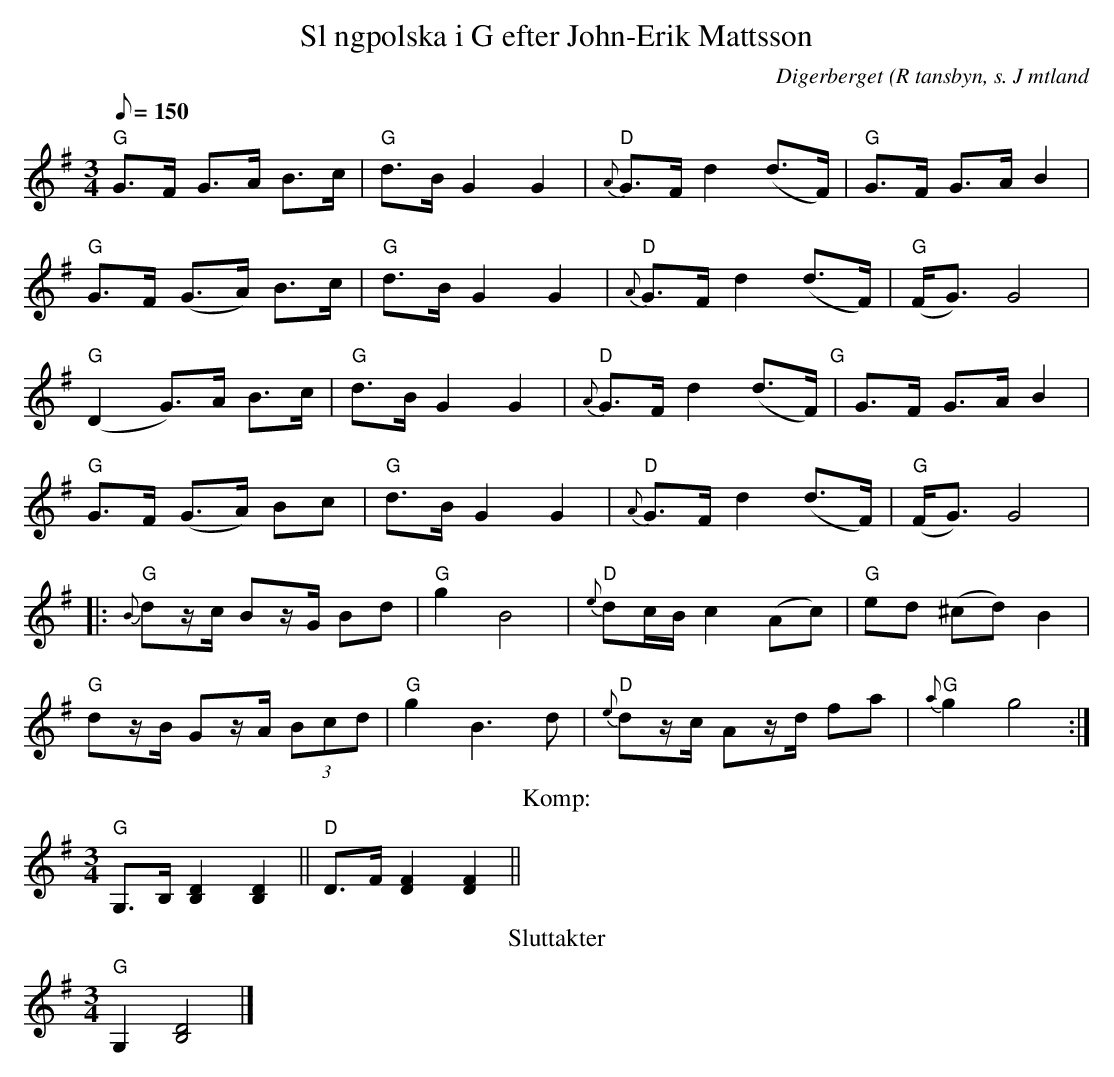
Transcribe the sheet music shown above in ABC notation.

X:1
T:Sl ngpolska i G efter John-Erik Mattsson
O:Digerberget (R tansbyn, s. J mtland
M:3/4
L:1/8
Q:150
K:G
"G"G>F G>A B>c|"G"d>B G2 G2|"D"{A}G>F d2 (d>F)|"G"G>F G>A B2|!
"G"G>F (G>A) B>c|"G"d>B G2 G2|"D"{A}G>F d2 (d>F)|"G"(F<G) G4|!
"G"(D2 G)>A B>c|"G"d>B G2 G2|"D"{A}G>F d2 (d>F)"G"|G>F G>A B2|!
"G"G>F (G>A) Bc|"G"d>B G2 G2|"D"{A}G>F d2 (d>F)|"G"(F<G) G4|!
|:"G"{B}dz/c/ Bz/G/ Bd|"G"g2 B4|"D"{e}dc/B/ c2 (Ac)|"G"ed (^cd) B2|!
"G"dz/B/ Gz/A/ (3Bcd|"G"g2 B3d|"D"{e}dz/c/ Az/d/ fa|"G"{a}g2 g4:|]
T:
T:
T:Komp:
"G"G,>B, [B,2D2][B,2D2]||"D"D>F [D2F2][D2F2]||
T:Sluttakter
"G" G,2[B,4D4]|]
